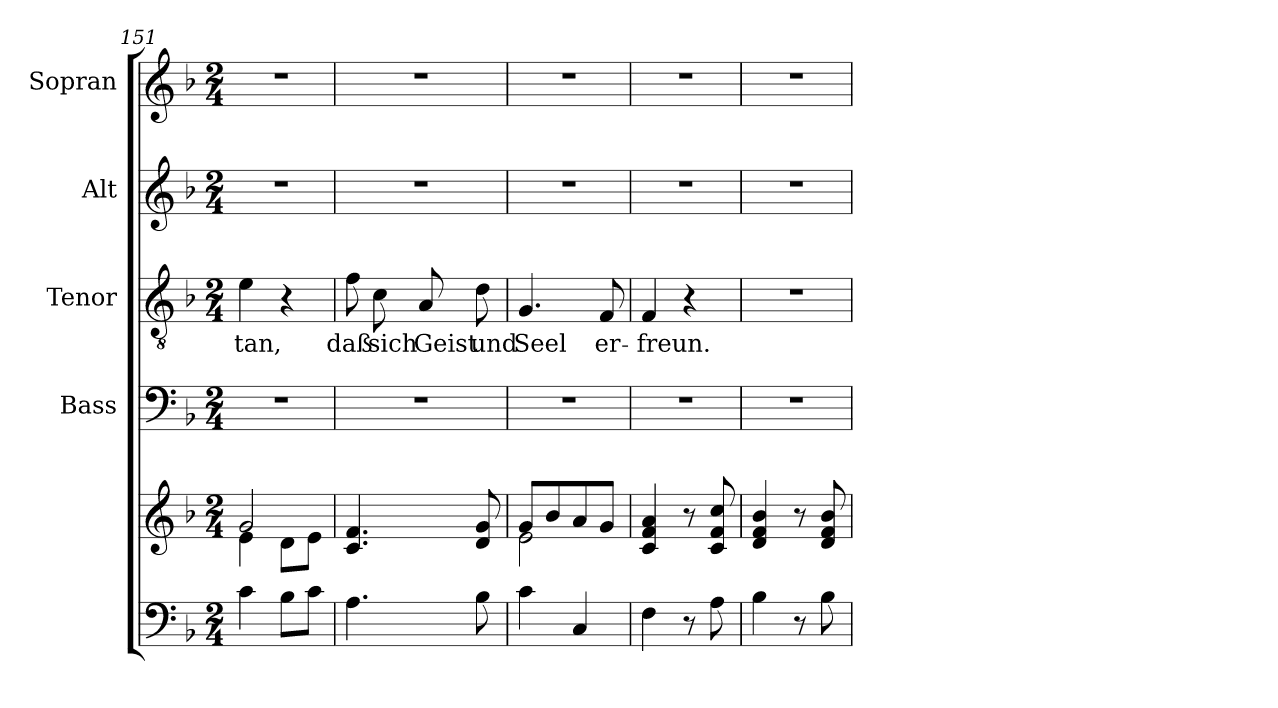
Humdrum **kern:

**kern	**kern	**kern	**kern	**text	**kern	**kern
*part5	*part5	*part4	*part3	*part3	*part2	*part1
*staff6	*staff5	*staff4	*staff3	*staff3	*staff2	*staff1
*	*	*I"Bass	*I"Tenor	*	*I"Alt	*I"Sopran
*	*	*I'B.	*I'T.	*	*I'A.	*I'S.
*clefF4	*clefG2	*clefF4	*clefGv2	*	*clefG2	*clefG2
*k[b-]	*k[b-]	*k[b-]	*k[b-]	*	*k[b-]	*k[b-]
*F:	*F:	*F:	*F:	*	*F:	*F:
*M2/4	*M2/4	*M2/4	*M2/4	*	*M2/4	*M2/4
=151	=151	=151	=151	=151	=151	=151
*	*^	*	*	*	*	*
!	!	!	!	!	!LO:LY:b	!	!
4c\	2g/	4e\	2r	4e\	-tan,	2r	2r
8B-\L	.	8d\L	.	4r	.	.	.
8c\J	.	8e\J	.	.	.	.	.
=152	=152	=152	=152	=152	=152	=152	=152
!	!	!	!	!	!LO:LY:b	!	!
*	*v	*v	*	*	*	*	*
4.A\	4.c/ 4.f/	2r	8f\	daß	2r	2r
!	!	!	!	!LO:LY:b	!	!
.	.	.	8c\	sich	.	.
!	!	!	!	!LO:LY:b	!	!
.	.	.	8A/	Geist	.	.
!	!	!	!	!LO:LY:b	!	!
8B-\	8d/ 8g/	.	8d\	und	.	.
=153	=153	=153	=153	=153	=153	=153
*	*^	*	*	*	*	*
!	!	!	!	!	!LO:LY:b	!	!
4c\	8g/L	2e\	2r	4.G/	Seel	2r	2r
.	8b-/	.	.	.	.	.	.
4C/	8a/	.	.	.	.	.	.
!	!	!	!	!	!LO:LY:b	!	!
.	8g/J	.	.	8F/	er-	.	.
*	*v	*v	*	*	*	*	*
!!LO:LB:g=z
=154	=154	=154	=154	=154	=154	=154
!	!	!	!	!LO:LY:b	!	!
4F\	4c/ 4f/ 4a/	2r	4F/	-freun.	2r	2r
8r	8r	.	4r	.	.	.
8A\	8c/ 8f/ 8cc/	.	.	.	.	.
=155	=155	=155	=155	=155	=155	=155
4B-\	4d/ 4f/ 4b-/	2r	2r	.	2r	2r
8r	8r	.	.	.	.	.
8B-\	8d/ 8f/ 8b-/	.	.	.	.	.
=	=	=	=	=	=	=
*-	*-	*-	*-	*-	*-	*-
